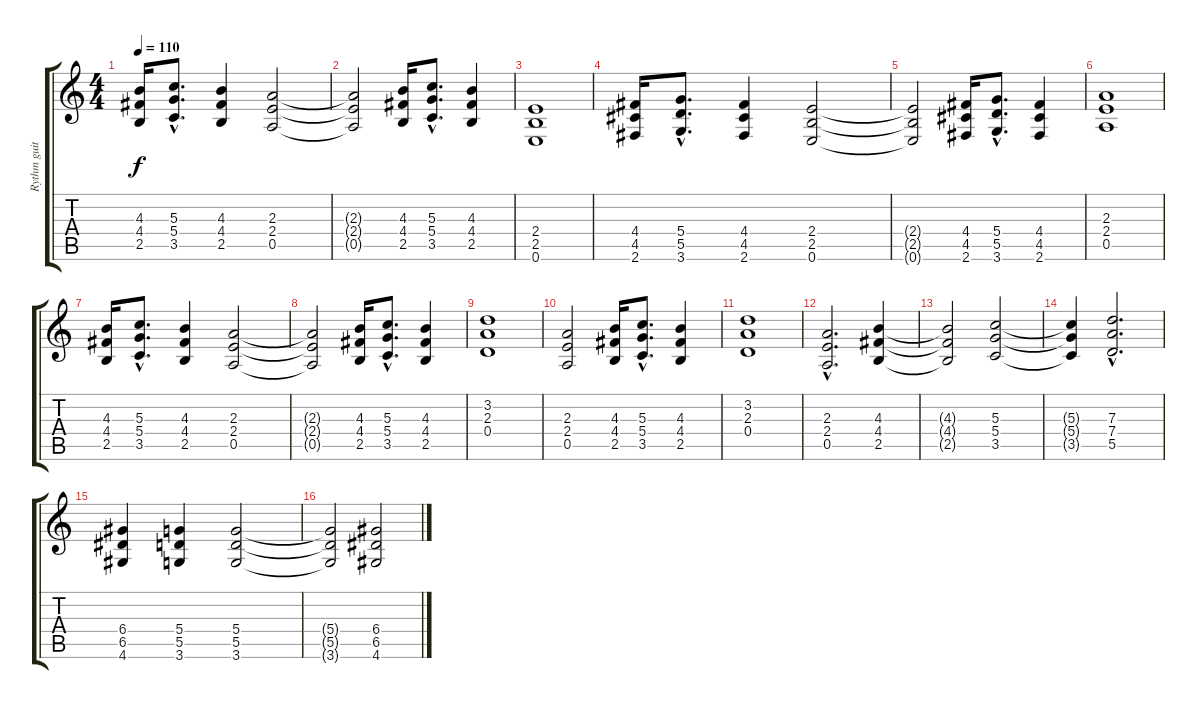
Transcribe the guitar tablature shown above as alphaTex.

\track ("Rythm guitar" "Rythm guit") {instrument distortionguitar}
\staff {score tabs}
\tuning (E4 B3 G3 D3 A2 E2) {hide}
\ts (4 4)
\tempo 110
\clef g2
\ks c
(4.3 4.4 2.5).16{dy f} (5.3{hac} 5.4{hac} 3.5{hac}).8{d} (4.3 4.4 2.5).4 (2.3 2.4 0.5).2 |
(2.3{t} 2.4{t} 0.5{t}).2 (4.3 4.4 2.5).16 (5.3{hac} 5.4{hac} 3.5{hac}).8{d} (4.3 4.4 2.5).4 |
(2.4 2.5 0.6).1 |
(4.4 4.5 2.6).16 (5.4{hac} 5.5{hac} 3.6{hac}).8{d} (4.4 4.5 2.6).4 (2.4 2.5 0.6).2 |
(2.4{t} 2.5{t} 0.6{t}).2 (4.4 4.5 2.6).16 (5.4{hac} 5.5{hac} 3.6{hac}).8{d} (4.4 4.5 2.6).4 |
(2.3 2.4 0.5).1 |
(4.3 4.4 2.5).16 (5.3{hac} 5.4{hac} 3.5{hac}).8{d} (4.3 4.4 2.5).4 (2.3 2.4 0.5).2 |
(2.3{t} 2.4{t} 0.5{t}).2 (4.3 4.4 2.5).16 (5.3{hac} 5.4{hac} 3.5{hac}).8{d} (4.3 4.4 2.5).4 |
(3.2 2.3 0.4).1 |
(2.3 2.4 0.5).2 (4.3 4.4 2.5).16 (5.3{hac} 5.4{hac} 3.5{hac}).8{d} (4.3 4.4 2.5).4 |
(3.2 2.3 0.4).1 |
(2.3{hac} 2.4{hac} 0.5{hac}).2{d} (4.3 4.4 2.5).4 |
(4.3{t} 4.4{t} 2.5{t}).2 (5.3 5.4 3.5).2 |
(5.3{t} 5.4{t} 3.5{t}).4 (7.3{hac} 7.4{hac} 5.5{hac}).2{d} |
(6.4 6.5 4.6).4 (5.4 5.5 3.6).4 (5.4 5.5 3.6).2 |
(5.4{t} 5.5{t} 3.6{t}).2 (6.4 6.5 4.6).2
